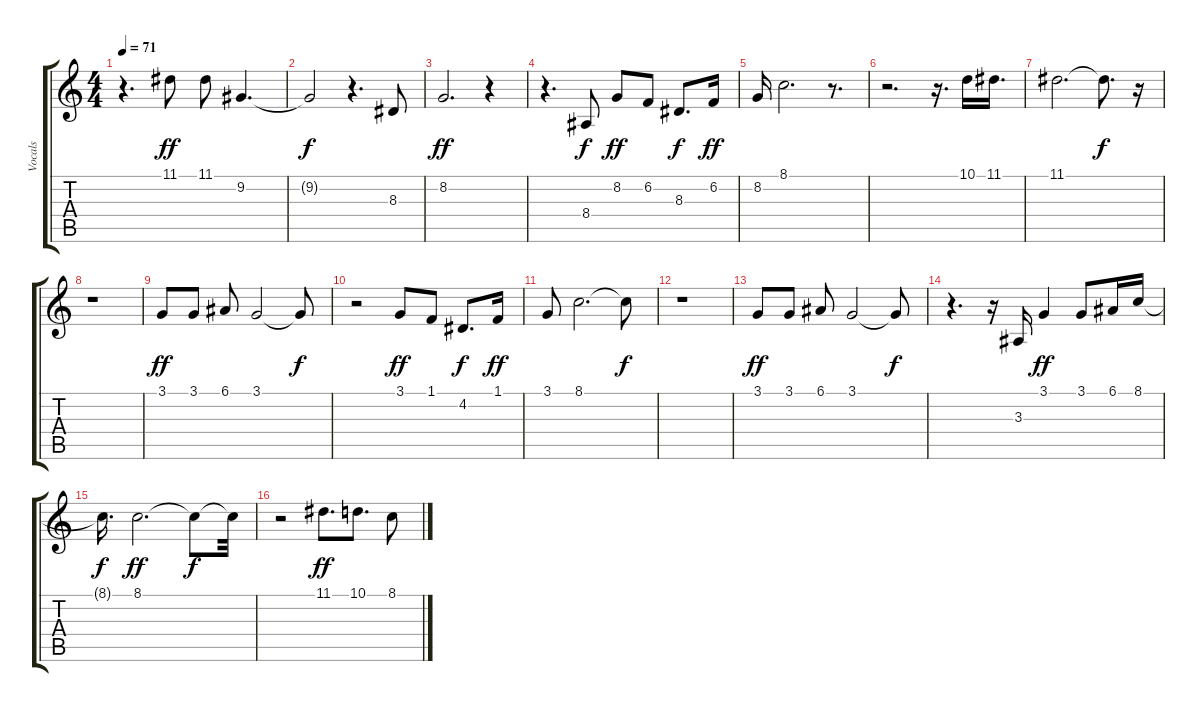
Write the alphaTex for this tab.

\track ("Vocals" "Vocals") {instrument panflute}
\staff {score tabs}
\tuning (E4 B3 G3 D3 A2 E2) {hide}
\ts (4 4)
\tempo 71
\clef g2
\ks c
r.4{d dy f} 11.1.8{dy ff} 11.1.8 9.2.4{d} |
9.2{t}.2{dy f} r.4{d} 8.3.8 |
8.2.2{d dy ff} r.4 |
r.4{d} 8.4.8{dy f} 8.2.8{dy ff} 6.2.8 8.3.8{d dy f} 6.2.16{dy ff} |
8.2.16 8.1.2{d} r.8{d} |
r.2{d} r.16{d} 10.1.16 11.1.16{d} |
11.1.2{d} 11.1{t}.8{d dy f} r.16 |
r.1 |
3.1.8{dy ff} 3.1.8 6.1.8 3.1.2 3.1{t}.8{dy f} |
r.2 3.1.8{dy ff} 1.1.8 4.2.8{d dy f} 1.1.16{dy ff} |
3.1.8 8.1.2{d} 8.1{t}.8{dy f} |
r.1 |
3.1.8{dy ff} 3.1.8 6.1.8 3.1.2 3.1{t}.8{dy f} |
r.4{d} r.16 3.3.16 3.1.4{dy ff} 3.1.8 6.1.16 8.1.16 |
8.1{t}.16{d dy f} 8.1.2{d dy ff} 8.1{t}.8{dy f} 8.1{t}.32 |
r.2 11.1.8{d dy ff} 10.1.8{d} 8.1.8
